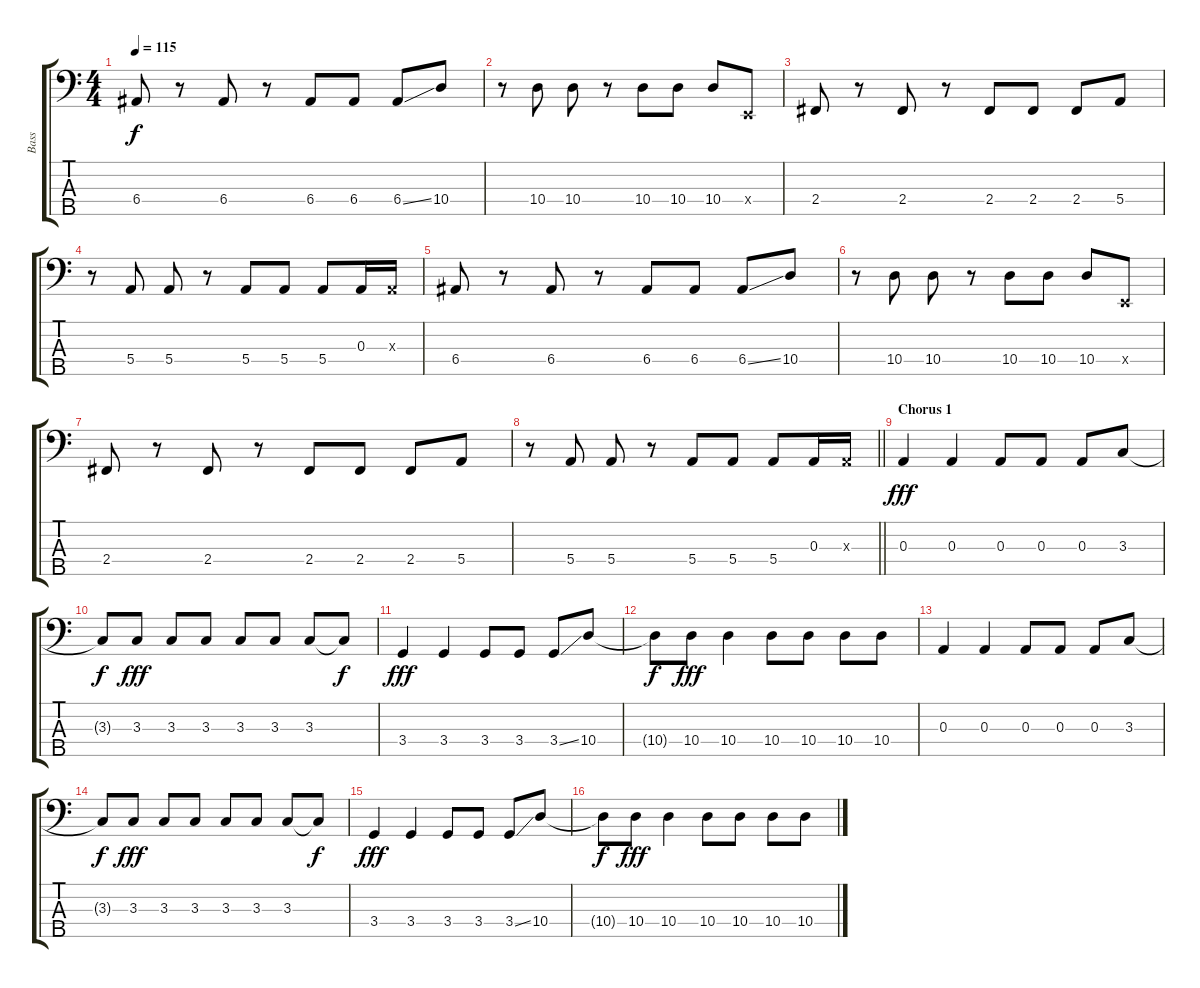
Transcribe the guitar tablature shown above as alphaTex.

\track ("Bass" "Bass") {instrument electricbassfinger}
\staff {score tabs}
\tuning (G2 D2 A1 E1 B0) {hide}
\ts (4 4)
\tempo 115
\clef f4
\ks c
6.4.8{dy f} r.8 6.4.8 r.8 6.4.8 6.4.8 6.4{ss}.8 10.4.8 |
r.8 10.4.8 10.4.8 r.8 10.4.8 10.4.8 10.4.8 0.4{x}.8 |
2.4.8 r.8 2.4.8 r.8 2.4.8 2.4.8 2.4.8 5.4.8 |
r.8 5.4.8 5.4.8 r.8 5.4.8 5.4.8 5.4.8 0.3.16 0.3{x}.16 |
6.4.8 r.8 6.4.8 r.8 6.4.8 6.4.8 6.4{ss}.8 10.4.8 |
r.8 10.4.8 10.4.8 r.8 10.4.8 10.4.8 10.4.8 0.4{x}.8 |
2.4.8 r.8 2.4.8 r.8 2.4.8 2.4.8 2.4.8 5.4.8 |
\barLineRight lightlight
r.8 5.4.8 5.4.8 r.8 5.4.8 5.4.8 5.4.8 0.3.16 0.3{x}.16 |
\section ("" "Chorus 1")
0.3.4{dy fff} 0.3.4 0.3.8 0.3.8 0.3.8 3.3.8 |
3.3{t}.8{dy f} 3.3.8{dy fff} 3.3.8 3.3.8 3.3.8 3.3.8 3.3.8 3.3{t}.8{dy f} |
3.4.4{dy fff} 3.4.4 3.4.8 3.4.8 3.4{ss}.8 10.4.8 |
10.4{t}.8{dy f} 10.4.8{dy fff} 10.4.4 10.4.8 10.4.8 10.4.8 10.4.8 |
0.3.4 0.3.4 0.3.8 0.3.8 0.3.8 3.3.8 |
3.3{t}.8{dy f} 3.3.8{dy fff} 3.3.8 3.3.8 3.3.8 3.3.8 3.3.8 3.3{t}.8{dy f} |
3.4.4{dy fff} 3.4.4 3.4.8 3.4.8 3.4{ss}.8 10.4.8 |
10.4{t}.8{dy f} 10.4.8{dy fff} 10.4.4 10.4.8 10.4.8 10.4.8 10.4.8
